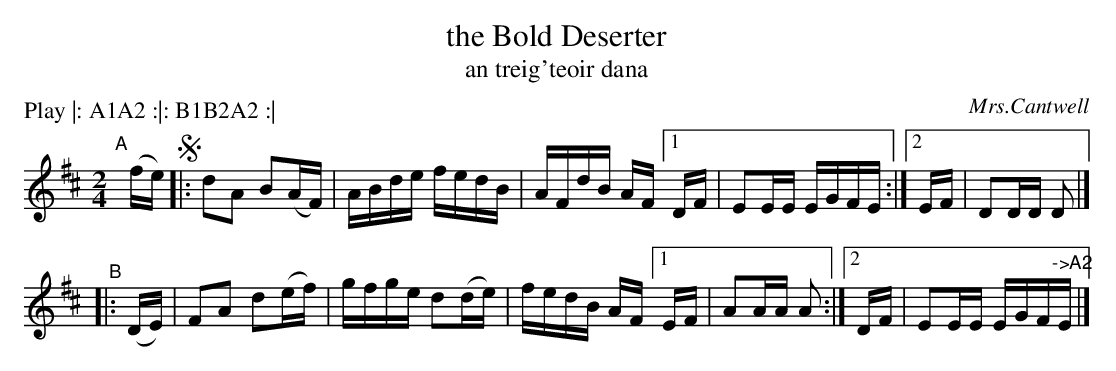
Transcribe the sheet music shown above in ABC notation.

X:1
T: the Bold Deserter
T: an treig\'teoir dana
O: Mrs.Cantwell
P: Play |: A1A2 :|: B1B2A2 :|
M: 2/4
L: 1/8
K: D
"^A"[|] (f/e/) !segno!|: dA B(A/F/) | A/B/d/e/ f/e/d/B/ | A/F/d/B/ A/F/ [1 D/F/ | EE/E/ E/G/F/E/ :|[2 E/F/ | DD/D/ D |]
"^B"|: (D/E/) | FA d(e/f/) | g/f/g/e/ d(d/e/) | f/e/d/B/ A/F/ [1 E/F/ | AA/A/ A :|2 D/F/ | EE/E/ E/G/F/"^->A2"E/ |]
